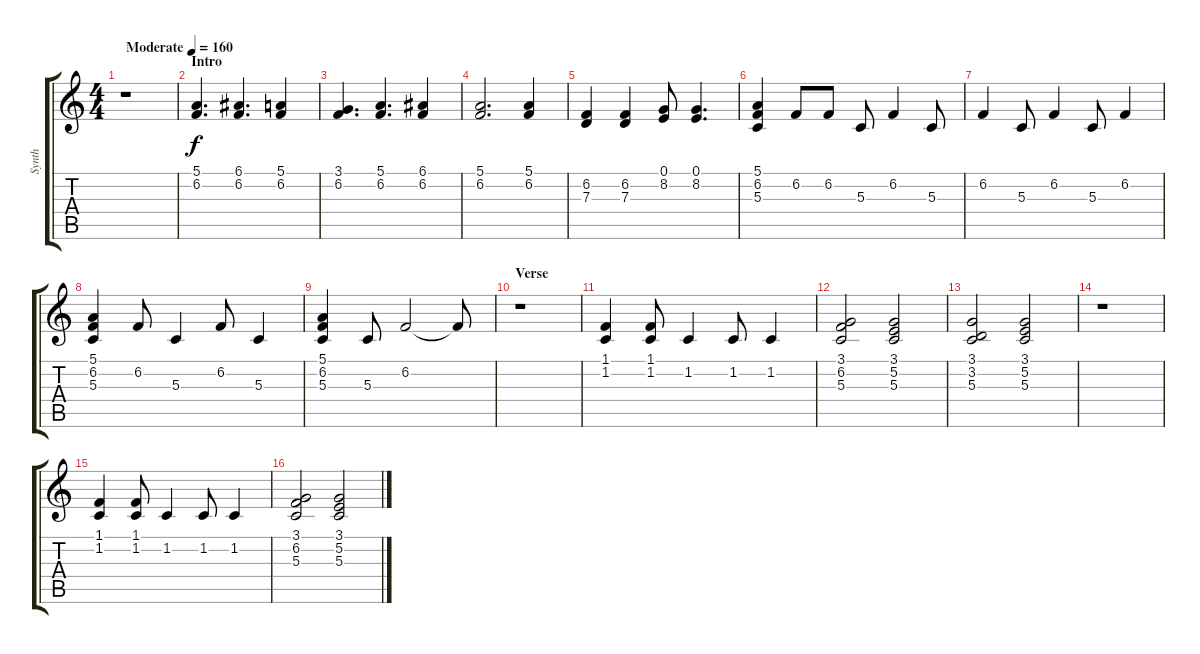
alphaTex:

\track ("Synth" "Synth") {instrument dulcimer}
\staff {score tabs}
\tuning (E4 B3 G3 D3 A2 E2) {hide}
\ts (4 4)
\tempo (160 "Moderate")
\clef g2
\ks c
r.1{dy f instrument dulcimer} |
\section ("" "Intro")
(5.1 6.2).4{d} (6.1 6.2).4{d} (5.1 6.2).4 |
(3.1 6.2).4{d} (5.1 6.2).4{d} (6.1 6.2).4 |
(5.1 6.2).2{d} (5.1 6.2).4 |
(6.2 7.3).4 (6.2 7.3).4 (0.1 8.2).8 (0.1 8.2).4{d} |
(5.1 6.2 5.3).4 6.2.8 6.2.8 5.3.8 6.2.4 5.3.8 |
6.2.4 5.3.8 6.2.4 5.3.8 6.2.4 |
(5.1 6.2 5.3).4 6.2.8 5.3.4 6.2.8 5.3.4 |
(5.1 6.2 5.3).4 5.3.8 6.2.2 6.2{t}.8 |
\section ("" "Verse")
r.1 |
(1.1 1.2).4 (1.1 1.2).8 1.2.4 1.2.8 1.2.4 |
(3.1 6.2 5.3).2 (3.1 5.2 5.3).2 |
(3.1 3.2 5.3).2 (3.1 5.2 5.3).2 |
r.1 |
(1.1 1.2).4 (1.1 1.2).8 1.2.4 1.2.8 1.2.4 |
(3.1 6.2 5.3).2 (3.1 5.2 5.3).2
